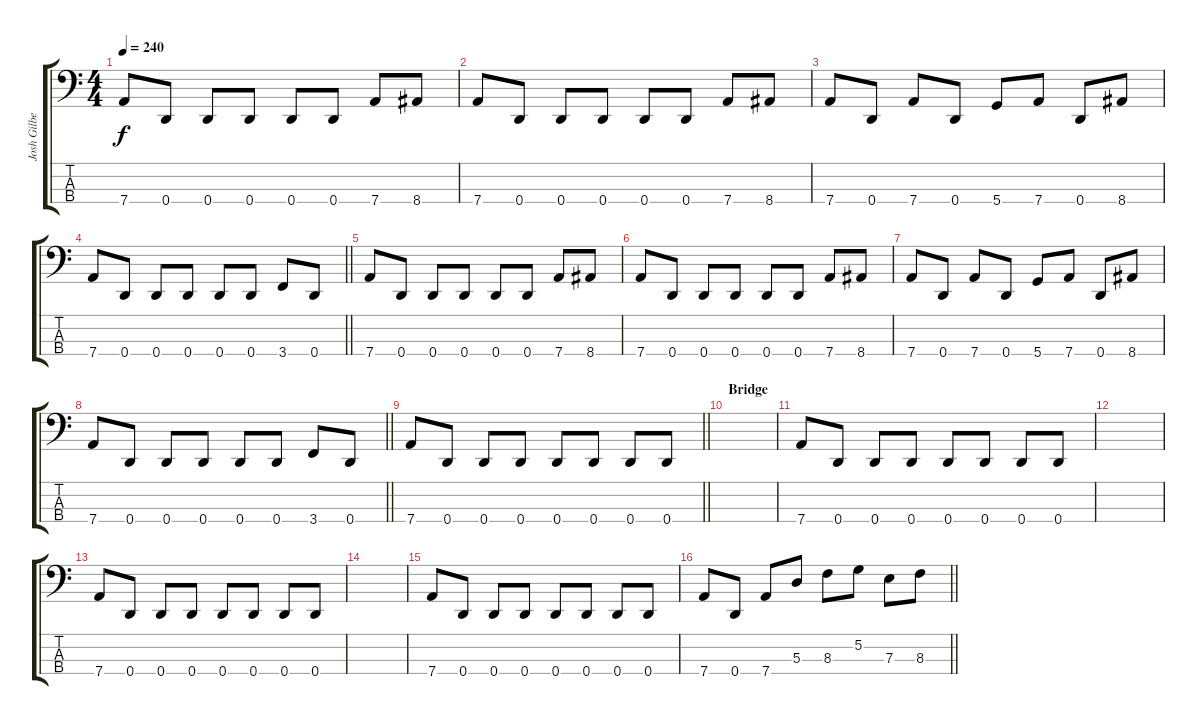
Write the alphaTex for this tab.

\track ("Josh Gilbert" "Josh Gilbe") {instrument electricbasspick}
\staff {score tabs}
\tuning (G2 D2 A1 D1) {hide}
\ts (4 4)
\tempo 240
\clef f4
\ks c
7.4.8{dy f} 0.4.8 0.4.8 0.4.8 0.4.8 0.4.8 7.4.8 8.4.8 |
7.4.8 0.4.8 0.4.8 0.4.8 0.4.8 0.4.8 7.4.8 8.4.8 |
7.4.8 0.4.8 7.4.8 0.4.8 5.4.8 7.4.8 0.4.8 8.4.8 |
\barLineRight lightlight
7.4.8 0.4.8 0.4.8 0.4.8 0.4.8 0.4.8 3.4.8 0.4.8 |
7.4.8 0.4.8 0.4.8 0.4.8 0.4.8 0.4.8 7.4.8 8.4.8 |
7.4.8 0.4.8 0.4.8 0.4.8 0.4.8 0.4.8 7.4.8 8.4.8 |
7.4.8 0.4.8 7.4.8 0.4.8 5.4.8 7.4.8 0.4.8 8.4.8 |
\barLineRight lightlight
7.4.8 0.4.8 0.4.8 0.4.8 0.4.8 0.4.8 3.4.8 0.4.8 |
\barLineRight lightlight
7.4.8 0.4.8 0.4.8 0.4.8 0.4.8 0.4.8 0.4.8 0.4.8 |
\section ("" "Bridge")
|
7.4.8 0.4.8 0.4.8 0.4.8 0.4.8 0.4.8 0.4.8 0.4.8 |
|
7.4.8 0.4.8 0.4.8 0.4.8 0.4.8 0.4.8 0.4.8 0.4.8 |
|
7.4.8 0.4.8 0.4.8 0.4.8 0.4.8 0.4.8 0.4.8 0.4.8 |
\barLineRight lightlight
7.4.8 0.4.8 7.4.8 5.3.8 8.3.8 5.2.8 7.3.8 8.3.8
